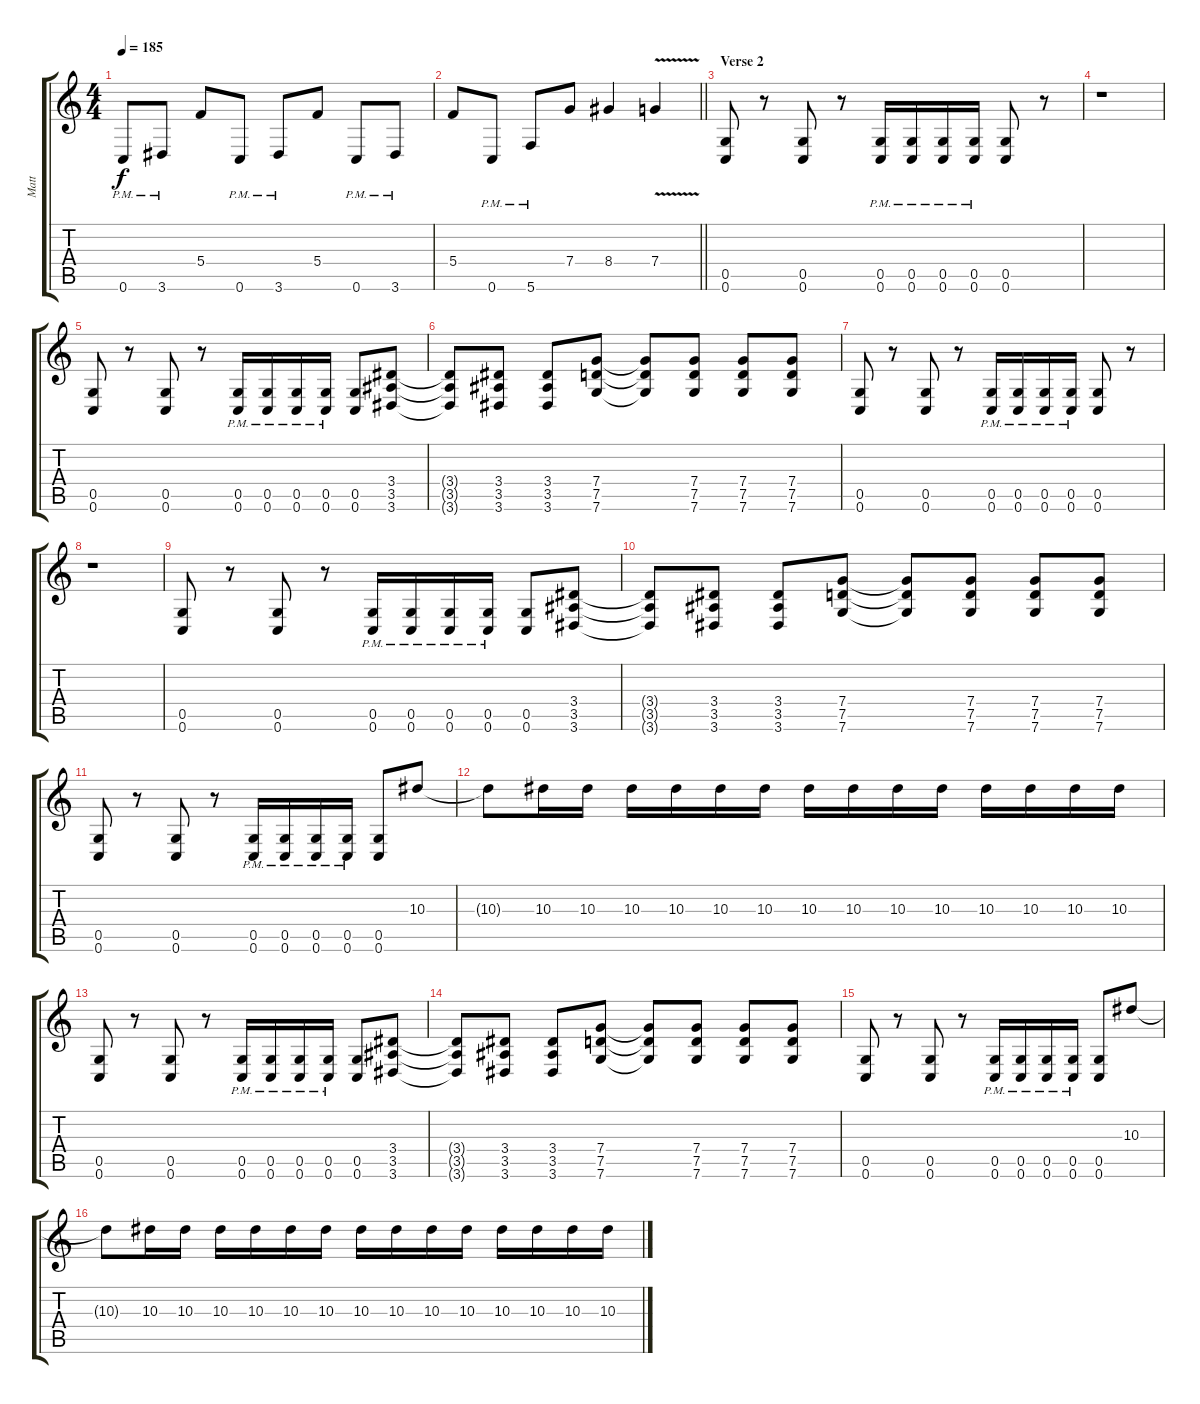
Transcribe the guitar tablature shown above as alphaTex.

\track ("Matt" "Matt") {instrument distortionguitar}
\staff {score tabs}
\tuning (D4 A3 F3 C3 G2 C2) {hide}
\ts (4 4)
\tempo 185
\clef g2
\ks c
0.6{pm}.8{dy f} 3.6{pm}.8 5.4.8 0.6{pm}.8 3.6{pm}.8 5.4.8 0.6{pm}.8 3.6{pm}.8 |
\barLineRight lightlight
5.4.8 0.6{pm}.8 5.6{pm}.8 7.4.8 8.4.4 7.4{v}.4 |
\section ("" "Verse 2")
(0.5 0.6).8 r.8 (0.5 0.6).8 r.8 (0.5{pm} 0.6{pm}).16 (0.5{pm} 0.6{pm}).16 (0.5{pm} 0.6{pm}).16 (0.5{pm} 0.6{pm}).16 (0.5 0.6).8 r.8 |
r.1 |
(0.5 0.6).8 r.8 (0.5 0.6).8 r.8 (0.5{pm} 0.6{pm}).16 (0.5{pm} 0.6{pm}).16 (0.5{pm} 0.6{pm}).16 (0.5{pm} 0.6{pm}).16 (0.5 0.6).8 (3.4 3.5 3.6).8 |
(3.4{t} 3.5{t} 3.6{t}).8 (3.4 3.5 3.6).8 (3.4 3.5 3.6).8 (7.4 7.5 7.6).8 (7.4{t} 7.5{t} 7.6{t}).8 (7.4 7.5 7.6).8 (7.4 7.5 7.6).8 (7.4 7.5 7.6).8 |
(0.5 0.6).8 r.8 (0.5 0.6).8 r.8 (0.5{pm} 0.6{pm}).16 (0.5{pm} 0.6{pm}).16 (0.5{pm} 0.6{pm}).16 (0.5{pm} 0.6{pm}).16 (0.5 0.6).8 r.8 |
r.1 |
(0.5 0.6).8 r.8 (0.5 0.6).8 r.8 (0.5{pm} 0.6{pm}).16 (0.5{pm} 0.6{pm}).16 (0.5{pm} 0.6{pm}).16 (0.5{pm} 0.6{pm}).16 (0.5 0.6).8 (3.4 3.5 3.6).8 |
(3.4{t} 3.5{t} 3.6{t}).8 (3.4 3.5 3.6).8 (3.4 3.5 3.6).8 (7.4 7.5 7.6).8 (7.4{t} 7.5{t} 7.6{t}).8 (7.4 7.5 7.6).8 (7.4 7.5 7.6).8 (7.4 7.5 7.6).8 |
(0.5 0.6).8 r.8 (0.5 0.6).8 r.8 (0.5{pm} 0.6{pm}).16 (0.5{pm} 0.6{pm}).16 (0.5{pm} 0.6{pm}).16 (0.5{pm} 0.6{pm}).16 (0.5 0.6).8 10.3.8 |
10.3{t}.8 10.3.16 10.3.16 10.3.16 10.3.16 10.3.16 10.3.16 10.3.16 10.3.16 10.3.16 10.3.16 10.3.16 10.3.16 10.3.16 10.3.16 |
(0.5 0.6).8 r.8 (0.5 0.6).8 r.8 (0.5{pm} 0.6{pm}).16 (0.5{pm} 0.6{pm}).16 (0.5{pm} 0.6{pm}).16 (0.5{pm} 0.6{pm}).16 (0.5 0.6).8 (3.4 3.5 3.6).8 |
(3.4{t} 3.5{t} 3.6{t}).8 (3.4 3.5 3.6).8 (3.4 3.5 3.6).8 (7.4 7.5 7.6).8 (7.4{t} 7.5{t} 7.6{t}).8 (7.4 7.5 7.6).8 (7.4 7.5 7.6).8 (7.4 7.5 7.6).8 |
(0.5 0.6).8 r.8 (0.5 0.6).8 r.8 (0.5{pm} 0.6{pm}).16 (0.5{pm} 0.6{pm}).16 (0.5{pm} 0.6{pm}).16 (0.5{pm} 0.6{pm}).16 (0.5 0.6).8 10.3.8 |
10.3{t}.8 10.3.16 10.3.16 10.3.16 10.3.16 10.3.16 10.3.16 10.3.16 10.3.16 10.3.16 10.3.16 10.3.16 10.3.16 10.3.16 10.3.16
